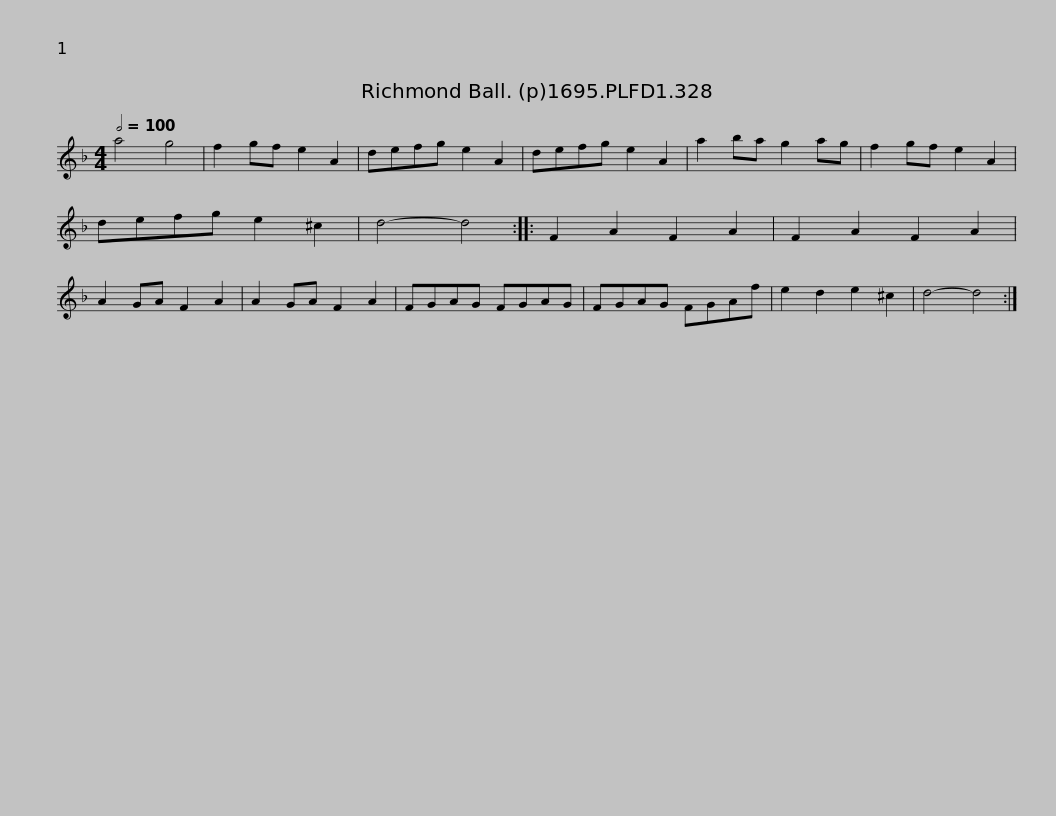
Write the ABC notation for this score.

X:1
L:1/8
Q:1/2=100
M:4/4
I:linebreak $
K:Dmin
V:1 treble
V:1
 a4 g4 | f2 gf e2 A2 | defg e2 A2 | defg e2 A2 | a2 ba g2 ag | %5
 f2 gf e2 A2 | defg e2 ^c2 | d4- d4 ::$ F2 A2 F2 A2 | F2 A2 F2 A2 | %10
 A2 GA F2 A2 | A2 GA F2 A2 | FGAG FGAG | FGAG FGAf | e2 d2 e2 ^c2 | %15
 d4- d4 :| %16
